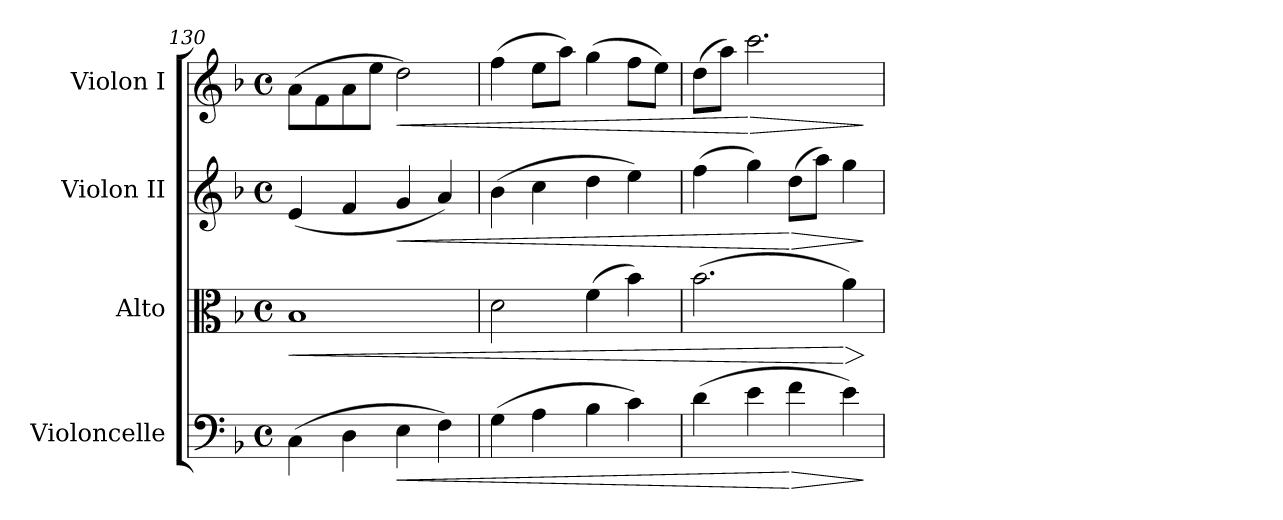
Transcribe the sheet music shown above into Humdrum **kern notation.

**kern	**dynam	**kern	**dynam	**kern	**dynam	**kern	**dynam
*part4	*part4	*part3	*part3	*part2	*part2	*part1	*part1
*staff4	*staff4	*staff3	*staff3	*staff2	*staff2	*staff1	*staff1
*I"Violoncelle	*	*I"Alto	*	*I"Violon II	*	*I"Violon I	*
*I'Vc	*	*	*	*I'Vln	*	*I'Vln	*
*clefF4	*	*clefC3	*	*clefG2	*	*clefG2	*
*k[b-]	*	*k[b-]	*	*k[b-]	*	*k[b-]	*
*M4/4	*	*M4/4	*	*M4/4	*	*M4/4	*
*met(c)	*	*met(c)	*	*met(c)	*	*met(c)	*
=130	=130	=130	=130	=130	=130	=130	=130
!	!	!	!LO:HP:b	!	!	!	!
(>4C\	.	1B-	<	(<4e/	.	(>8a\L	.
.	.	.	.	.	.	8f\	.
4D\	.	.	.	4f/	.	8a\	.
.	.	.	.	.	.	8ee\J	.
!	!LO:HP:b	!	!	!	!LO:HP:b	!	!LO:HP:b
4E\	<	.	.	4g/	<	2dd\)	<
4F\)	.	.	.	4a/)	.	.	.
=131	=131	=131	=131	=131	=131	=131	=131
(>4G\	.	2d\	.	(>4b-\	.	(>4ff\	.
4A\	.	.	.	4cc\	.	8ee\L	.
.	.	.	.	.	.	8aa\J)	.
4B-\	.	(>4f\	.	4dd\	.	(>4gg\	.
4c\)	.	4b-\)	.	4ee\)	.	8ff\L	.
.	.	.	.	.	.	8ee\J)	.
=132	=132	=132	=132	=132	=132	=132	=132
(>4d\	.	(>2.b-\	.	(>4ff\	.	(>8dd\L	.
.	.	.	.	.	.	8aa\J)	.
!	!	!	!	!	!	!	!LO:HP:n=1:b
4e\	.	.	.	4gg\)	.	2.ccc\	[ >
!	!LO:HP:n=1:b	!	!	!	!LO:HP:n=1:b	!	!
4f\	[ >	.	.	(>8dd\L	[ >	.	.
.	.	.	.	8aa\J)	.	.	.
!	!	!	!LO:HP:n=1:b	!	!	!	!
4e\)	.	4a\)	[ >	4gg\	.	.	.
.	]	.	]	.	]	.	]
=	=	=	=	=	=	=	=
*-	*-	*-	*-	*-	*-	*-	*-
